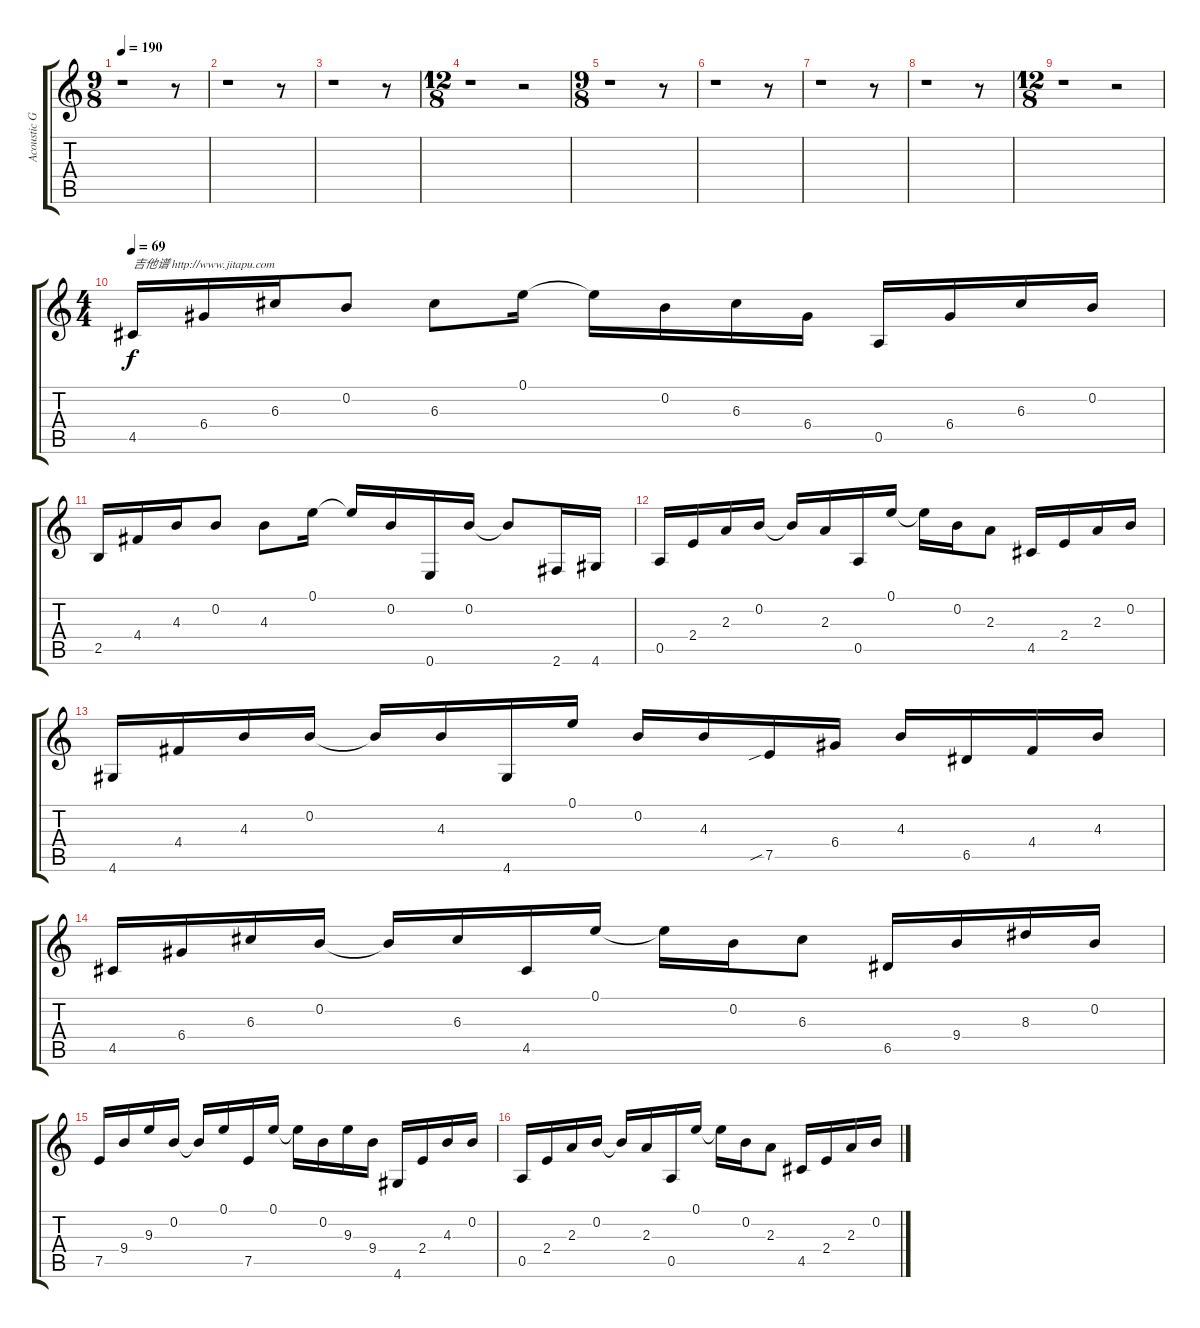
\track ("Acoustic Guitar" "Acoustic G") {instrument acousticguitarsteel}
\staff {score tabs}
\tuning (E4 B3 G3 D3 A2 E2) {hide}
\ts (9 8)
\tempo 190
\clef g2
\ks c
r.1{dy f} r.8 |
r.1 r.8 |
r.1 r.8 |
\ts (12 8)
r.1 r.2 |
\ts (9 8)
r.1 r.8 |
r.1 r.8 |
r.1 r.8 |
r.1 r.8 |
\ts (12 8)
r.1 r.2 |
\ts (4 4)
\tempo 69
4.5.16{txt "吉他谱 http://www.jitapu.com"} 6.4.16 6.3.16 0.2.8 6.3.8 0.1.16 0.1{t}.16 0.2.16 6.3.16 6.4.16 0.5.16 6.4.16 6.3.16 0.2.16 |
2.5.16 4.4.16 4.3.16 0.2.8 4.3.8 0.1.16 0.1{t}.16 0.2.16 0.6.16 0.2.16 0.2{t}.8 2.6.16 4.6.16 |
0.5.16 2.4.16 2.3.16 0.2.16 0.2{t}.16 2.3.16 0.5.16 0.1.16 0.1{t}.16 0.2.16 2.3.8 4.5.16 2.4.16 2.3.16 0.2.16 |
4.6.16 4.4.16 4.3.16 0.2.16 0.2{t}.16 4.3.16 4.6.16 0.1.16 0.2.16 4.3.16 7.5{sib}.16 6.4.16 4.3.16 6.5.16 4.4.16 4.3.16 |
4.5.16 6.4.16 6.3.16 0.2.16 0.2{t}.16 6.3.16 4.5.16 0.1.16 0.1{t}.16 0.2.16 6.3.8 6.5.16 9.4.16 8.3.16 0.2.16 |
7.5.16 9.4.16 9.3.16 0.2.16 0.2{t}.16 0.1.16 7.5.16 0.1.16 0.1{t}.16 0.2.16 9.3.16 9.4.16 4.6.16 2.4.16 4.3.16 0.2.16 |
0.5.16 2.4.16 2.3.16 0.2.16 0.2{t}.16 2.3.16 0.5.16 0.1.16 0.1{t}.16 0.2.16 2.3.8 4.5.16 2.4.16 2.3.16 0.2.16
